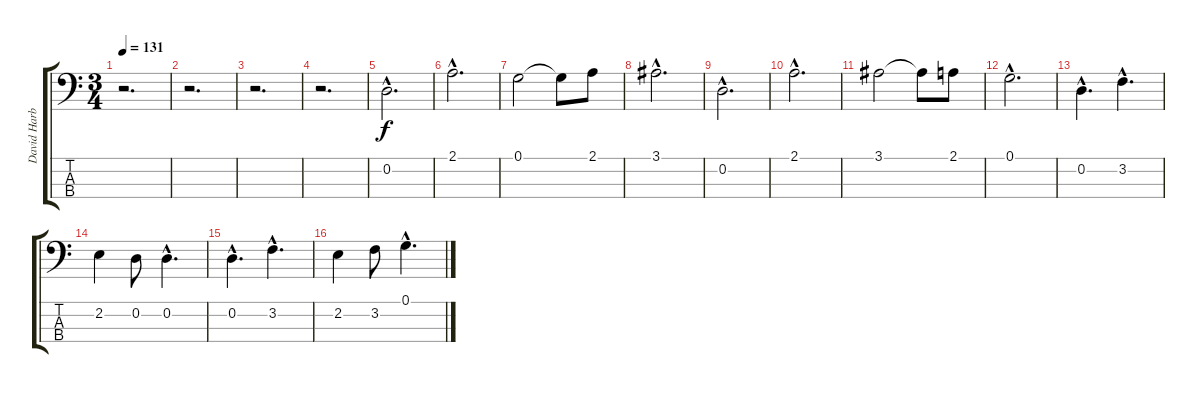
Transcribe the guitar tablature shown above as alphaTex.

\track ("David Harbour" "David Harb") {instrument electricbassfinger}
\staff {score tabs}
\tuning (G2 D2 A1 E1) {hide}
\ts (3 4)
\tempo 131
\clef f4
\ks c
r.2{d dy f instrument electricbassfinger} |
r.2{d} |
r.2{d} |
r.2{d} |
0.2{hac}.2{d} |
2.1{hac}.2{d} |
0.1.2 0.1{t}.8 2.1.8 |
3.1{hac}.2{d} |
0.2{hac}.2{d} |
2.1{hac}.2{d} |
3.1.2 3.1{t}.8 2.1.8 |
0.1{hac}.2{d} |
0.2{hac}.4{d} 3.2{hac}.4{d} |
2.2.4 0.2.8 0.2{hac}.4{d} |
0.2{hac}.4{d} 3.2{hac}.4{d} |
2.2.4 3.2.8 0.1{hac}.4{d}
